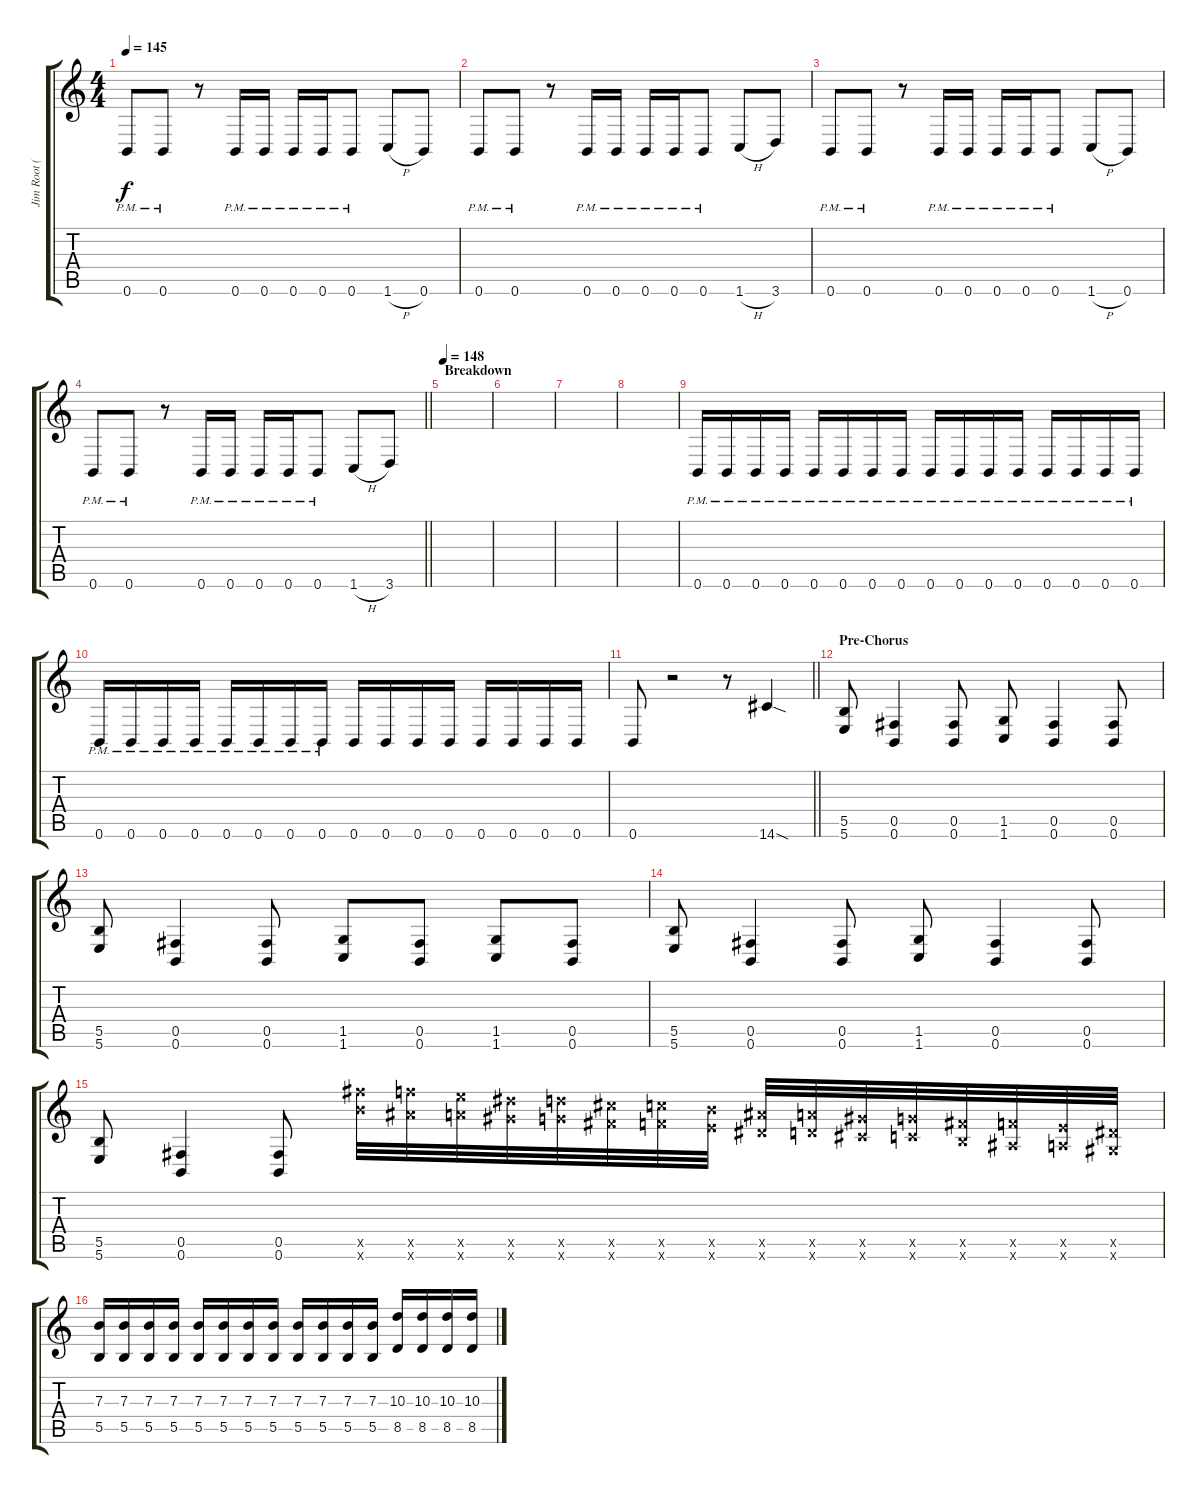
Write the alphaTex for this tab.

\track ("Jim Root (Rithm Guitar)" "Jim Root (") {instrument overdrivenguitar}
\staff {score tabs}
\tuning (Db4 Ab3 E3 B2 Gb2 B1) {hide}
\ts (4 4)
\tempo 145
\clef g2
\ks c
0.6{pm}.8{dy f} 0.6{pm}.8 r.8 0.6{pm}.16 0.6{pm}.16 0.6{pm}.16 0.6{pm}.16 0.6{pm}.8 1.6{h}.8 0.6.8 |
0.6{pm}.8 0.6{pm}.8 r.8 0.6{pm}.16 0.6{pm}.16 0.6{pm}.16 0.6{pm}.16 0.6{pm}.8 1.6{h}.8 3.6.8 |
0.6{pm}.8 0.6{pm}.8 r.8 0.6{pm}.16 0.6{pm}.16 0.6{pm}.16 0.6{pm}.16 0.6{pm}.8 1.6{h}.8 0.6.8 |
\barLineRight lightlight
0.6{pm}.8 0.6{pm}.8 r.8 0.6{pm}.16 0.6{pm}.16 0.6{pm}.16 0.6{pm}.16 0.6{pm}.8 1.6{h}.8 3.6.8 |
\section ("" "Breakdown")
\tempo 148
|
|
|
|
0.6{pm}.16{volume 13 balance 8} 0.6{pm}.16 0.6{pm}.16 0.6{pm}.16 0.6{pm}.16 0.6{pm}.16 0.6{pm}.16 0.6{pm}.16 0.6{pm}.16 0.6{pm}.16 0.6{pm}.16 0.6{pm}.16 0.6{pm}.16 0.6{pm}.16 0.6{pm}.16 0.6{pm}.16 |
0.6{pm}.16 0.6{pm}.16 0.6{pm}.16 0.6{pm}.16 0.6{pm}.16 0.6{pm}.16 0.6{pm}.16 0.6{pm}.16 0.6.16 0.6.16 0.6.16 0.6.16 0.6.16 0.6.16 0.6.16 0.6.16 |
\barLineRight lightlight
0.6.8 r.2 r.8 14.6{sod}.4{volume 16 balance 16} |
\section ("" "Pre-Chorus")
(5.5 5.6).8 (0.5 0.6).4 (0.5 0.6).8 (1.5 1.6).8 (0.5 0.6).4 (0.5 0.6).8 |
(5.5 5.6).8 (0.5 0.6).4 (0.5 0.6).8 (1.5 1.6).8 (0.5 0.6).8 (1.5 1.6).8 (0.5 0.6).8 |
(5.5 5.6).8 (0.5 0.6).4 (0.5 0.6).8 (1.5 1.6).8 (0.5 0.6).4 (0.5 0.6).8 |
(5.5 5.6).8 (0.5 0.6).4 (0.5 0.6).8 (24.5{x} 24.6{x}).32 (23.5{x} 23.6{x}).32 (22.5{x} 22.6{x}).32 (21.5{x} 21.6{x}).32 (20.5{x} 20.6{x}).32 (19.5{x} 19.6{x}).32 (18.5{x} 18.6{x}).32 (17.5{x} 17.6{x}).32 (16.5{x} 16.6{x}).32 (15.5{x} 15.6{x}).32 (14.5{x} 14.6{x}).32 (13.5{x} 13.6{x}).32 (12.5{x} 12.6{x}).32 (11.5{x} 11.6{x}).32 (10.5{x} 10.6{x}).32 (9.5{x} 9.6{x}).32 |
(7.3 5.5).16 (7.3 5.5).16 (7.3 5.5).16 (7.3 5.5).16 (7.3 5.5).16 (7.3 5.5).16 (7.3 5.5).16 (7.3 5.5).16 (7.3 5.5).16 (7.3 5.5).16 (7.3 5.5).16 (7.3 5.5).16 (10.3 8.5).16 (10.3 8.5).16 (10.3 8.5).16 (10.3 8.5).16
